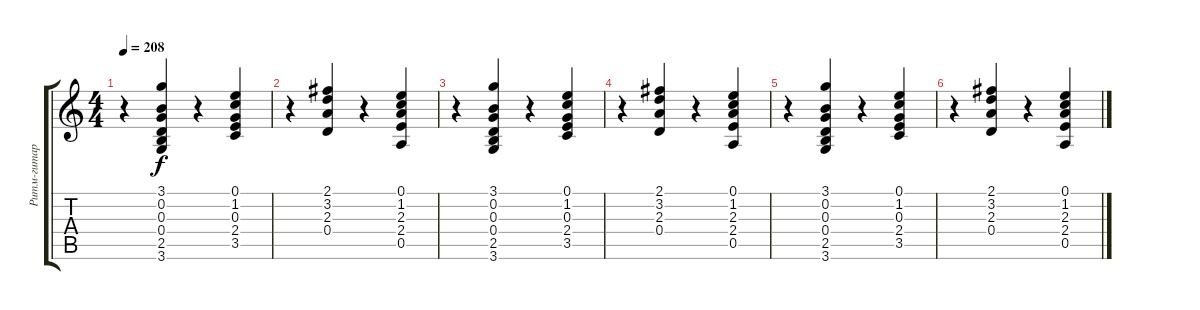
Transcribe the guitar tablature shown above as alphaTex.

\track ("Ритм-гитара(Бутусов)" "Ритм-гитар") {instrument electricguitarclean}
\staff {score tabs}
\tuning (E4 B3 G3 D3 A2 E2) {hide}
\ts (4 4)
\tempo 208
\clef g2
\ks c
r.4{dy f} (3.1 0.2 0.3 0.4 2.5 3.6).4 r.4 (0.1 1.2 0.3 2.4 3.5).4 |
r.4 (2.1 3.2 2.3 0.4).4 r.4 (0.1 1.2 2.3 2.4 0.5).4 |
r.4 (3.1 0.2 0.3 0.4 2.5 3.6).4 r.4 (0.1 1.2 0.3 2.4 3.5).4 |
r.4 (2.1 3.2 2.3 0.4).4 r.4 (0.1 1.2 2.3 2.4 0.5).4 |
r.4 (3.1 0.2 0.3 0.4 2.5 3.6).4 r.4 (0.1 1.2 0.3 2.4 3.5).4 |
r.4 (2.1 3.2 2.3 0.4).4 r.4 (0.1 1.2 2.3 2.4 0.5).4
